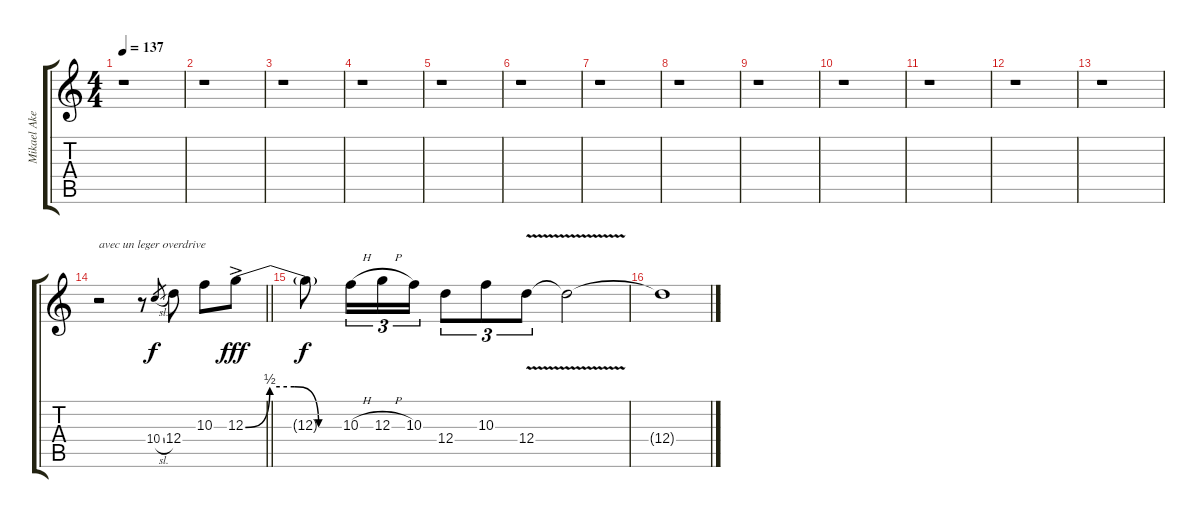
\track ("Mikael Akerfeldt (Acoustic and Solo)" "Mikael Ake") {instrument acousticguitarsteel}
\staff {score tabs}
\tuning (E4 B3 G3 D3 A2 E2) {hide}
\ts (4 4)
\tempo 137
\clef g2
\ks c
r.1{dy f} |
r.1 |
r.1 |
r.1 |
r.1 |
r.1 |
r.1 |
r.1 |
r.1 |
r.1 |
r.1 |
r.1 |
r.1 |
\barLineRight lightlight
r.2{txt "avec un leger overdrive" volume 16 instrument electricguitarjazz} r.8 10.4{sl}.8{gr} 12.4.8 10.3.8 12.3{be (custom 0 0 15 2 30 2 45 0 60 0) ac}.8{dy fff} |
\section ("" "")
12.3{t}.8{dy f} 10.3{h}.16{tu (3 2)} 12.3{h}.16{tu (3 2)} 10.3.16{tu (3 2)} 12.4.8{tu (3 2)} 10.3.8{tu (3 2)} 12.4{v}.8{tu (3 2)} 12.4{t}.2 |
12.4{t}.1
